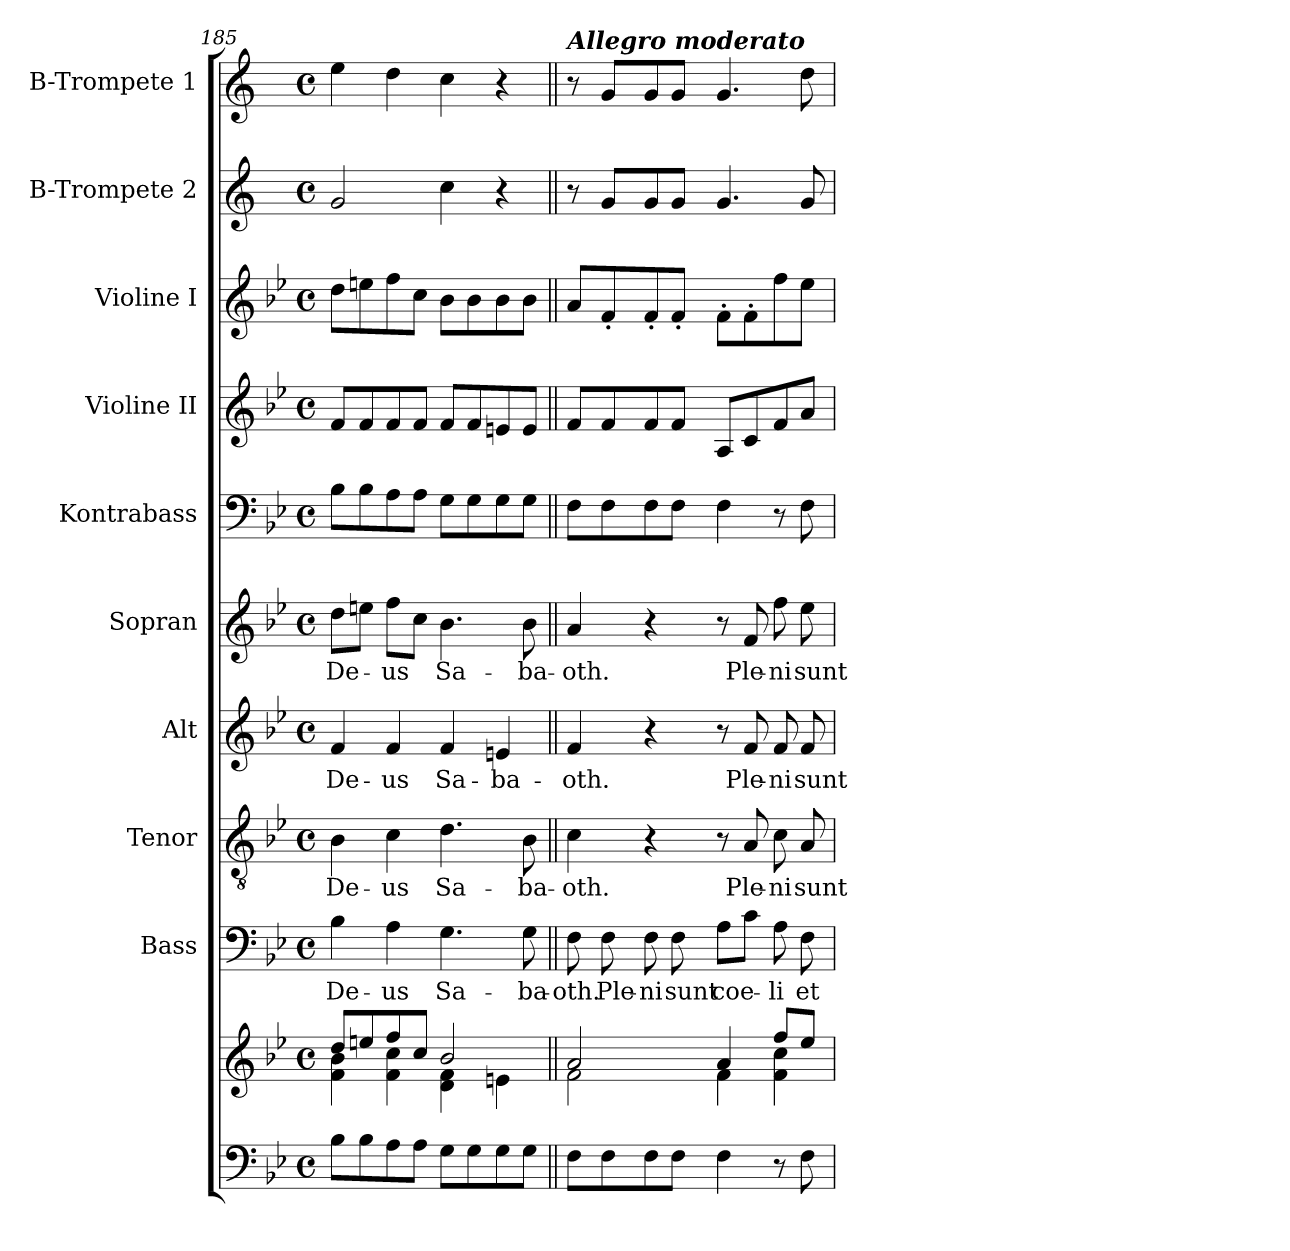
**kern	**kern	**kern	**text	**kern	**text	**kern	**text	**kern	**text	**kern	**kern	**kern	**kern	**kern
*part10	*part10	*part9	*part9	*part8	*part8	*part7	*part7	*part6	*part6	*part5	*part4	*part3	*part2	*part1
*staff11	*staff10	*staff9	*staff9	*staff8	*staff8	*staff7	*staff7	*staff6	*staff6	*staff5	*staff4	*staff3	*staff2	*staff1
*	*	*I"Bass	*	*I"Tenor	*	*I"Alt	*	*I"Sopran	*	*I"Kontrabass	*I"Violine II	*I"Violine I	*I"B-Trompete 2	*I"B-Trompete 1
*	*	*I'B.	*	*I'T.	*	*I'A.	*	*I'S.	*	*I'Kb.	*I'Vl. II	*I'Vl. I	*I'B Trp. 2	*I'B Trp. 1
*clefF4	*clefG2	*clefF4	*	*clefGv2	*	*clefG2	*	*clefG2	*	*clefF4	*clefG2	*clefG2	*clefG2	*clefG2
*	*	*	*	*	*	*	*	*	*	*ITrd7c12	*	*	*ITrd1c2	*ITrd1c2
*k[b-e-]	*k[b-e-]	*k[b-e-]	*	*k[b-e-]	*	*k[b-e-]	*	*k[b-e-]	*	*k[b-e-]	*k[b-e-]	*k[b-e-]	*k[b-e-]	*k[b-e-]
*B-:	*B-:	*B-:	*	*B-:	*	*B-:	*	*B-:	*	*B-:	*B-:	*B-:	*B-:	*B-:
*M4/4	*M4/4	*M4/4	*	*M4/4	*	*M4/4	*	*M4/4	*	*M4/4	*M4/4	*M4/4	*M4/4	*M4/4
*met(c)	*met(c)	*met(c)	*	*met(c)	*	*met(c)	*	*met(c)	*	*met(c)	*met(c)	*met(c)	*met(c)	*met(c)
=185	=185	=185	=185	=185	=185	=185	=185	=185	=185	=185	=185	=185	=185	=185
*	*^	*	*	*	*	*	*	*	*	*	*	*	*	*
!	!	!	!	!LO:LY:b	!	!LO:LY:b	!	!LO:LY:b	!	!LO:LY:b	!	!	!	!	!
8B-\L	8dd/L	4f\ 4b-\	4B-\	De-	4B-\	De-	4f/	De-	8dd\L	De-	8BB-\L	8f/L	8dd\L	2f/	4dd\
8B-\	8een/	.	.	.	.	.	.	.	8een\J	.	8BB-\	8f/	8een\	.	.
!	!	!	!	!LO:LY:b	!	!LO:LY:b	!	!LO:LY:b	!	!LO:LY:b	!	!	!	!	!
8A\	8ff/	4f\ 4cc\	4A\	-us	4c\	-us	4f/	-us	8ff\L	-us	8AA\	8f/	8ff\	.	4cc\
8A\J	8cc/J	.	.	.	.	.	.	.	8cc\J	.	8AA\J	8f/J	8cc\J	.	.
!	!	!	!	!LO:LY:b	!	!LO:LY:b	!	!LO:LY:b	!	!LO:LY:b	!	!	!	!	!
8G\L	2b-/	4d\ 4f\	4.G\	Sa-	4.d\	Sa-	4f/	Sa-	4.b-\	Sa-	8GG\L	8f/L	8b-\L	4b-\	4b-\
8G\	.	.	.	.	.	.	.	.	.	.	8GG\	8f/	8b-\	.	.
!	!	!	!	!	!	!	!	!LO:LY:b	!	!	!	!	!	!	!
8G\	.	4en\	.	.	.	.	4en/	-ba-	.	.	8GG\	8en/	8b-\	4r	4r
!	!	!	!	!LO:LY:b	!	!LO:LY:b	!	!	!	!LO:LY:b	!	!	!	!	!
8G\J	.	.	8G\	-ba-	8B-\	-ba-	.	.	8b-\	-ba-	8GG\J	8e/J	8b-\J	.	.
!!LO:PB:g=z
=186||	=186||	=186||	=186||	=186||	=186||	=186||	=186||	=186||	=186||	=186||	=186||	=186||	=186||	=186||	=186||
!	!	!	!	!	!	!	!	!	!	!	!	!	!	!	!LO:TX:a:Bi:t=Allegro moderato
!	!	!	!	!LO:LY:b	!	!LO:LY:b	!	!LO:LY:b	!	!LO:LY:b	!	!	!	!	!
8F\L	2a/	2f\	8F\	-oth.	4c\	-oth.	4f/	-oth.	4a/	-oth.	8FF\L	8f/L	8a/L	8r	8r
!	!	!	!	!LO:LY:b	!	!	!	!	!	!	!	!	!	!	!
8F\	.	.	8F\	Ple-	.	.	.	.	.	.	8FF\	8f/	8f'</	8f/L	8f/L
!	!	!	!	!LO:LY:b	!	!	!	!	!	!	!	!	!	!	!
8F\	.	.	8F\	-ni	4r	.	4r	.	4r	.	8FF\	8f/	8f'</	8f/	8f/
!	!	!	!	!LO:LY:b	!	!	!	!	!	!	!	!	!	!	!
8F\J	.	.	8F\	sunt	.	.	.	.	.	.	8FF\J	8f/J	8f'</J	8f/J	8f/J
!	!	!	!	!LO:LY:b	!	!	!	!	!	!	!	!	!	!	!
4F\	4a/	4f\	8A\L	coe-	8r	.	8r	.	8r	.	4FF\	8A/L	8f'>\L	4.f/	4.f/
!	!	!	!	!	!	!LO:LY:b	!	!LO:LY:b	!	!LO:LY:b	!	!	!	!	!
.	.	.	8c\J	.	8A/	Ple-	8f/	Ple-	8f/	Ple-	.	8c/	8f'>\	.	.
!	!	!	!	!LO:LY:b	!	!LO:LY:b	!	!LO:LY:b	!	!LO:LY:b	!	!	!	!	!
8r	8ff/L	4f\ 4cc\	8A\	-li	8c\	-ni	8f/	-ni	8ff\	-ni	8r	8f/	8ff\	.	.
!	!	!	!	!LO:LY:b	!	!LO:LY:b	!	!LO:LY:b	!	!LO:LY:b	!	!	!	!	!
8F\	8ee-/J	.	8F\	et	8A/	sunt	8f/	sunt	8ee-\	sunt	8FF\	8a/J	8ee-\J	8f/	8cc\
*	*v	*v	*	*	*	*	*	*	*	*	*	*	*	*	*
=	=	=	=	=	=	=	=	=	=	=	=	=	=	=
*-	*-	*-	*-	*-	*-	*-	*-	*-	*-	*-	*-	*-	*-	*-
